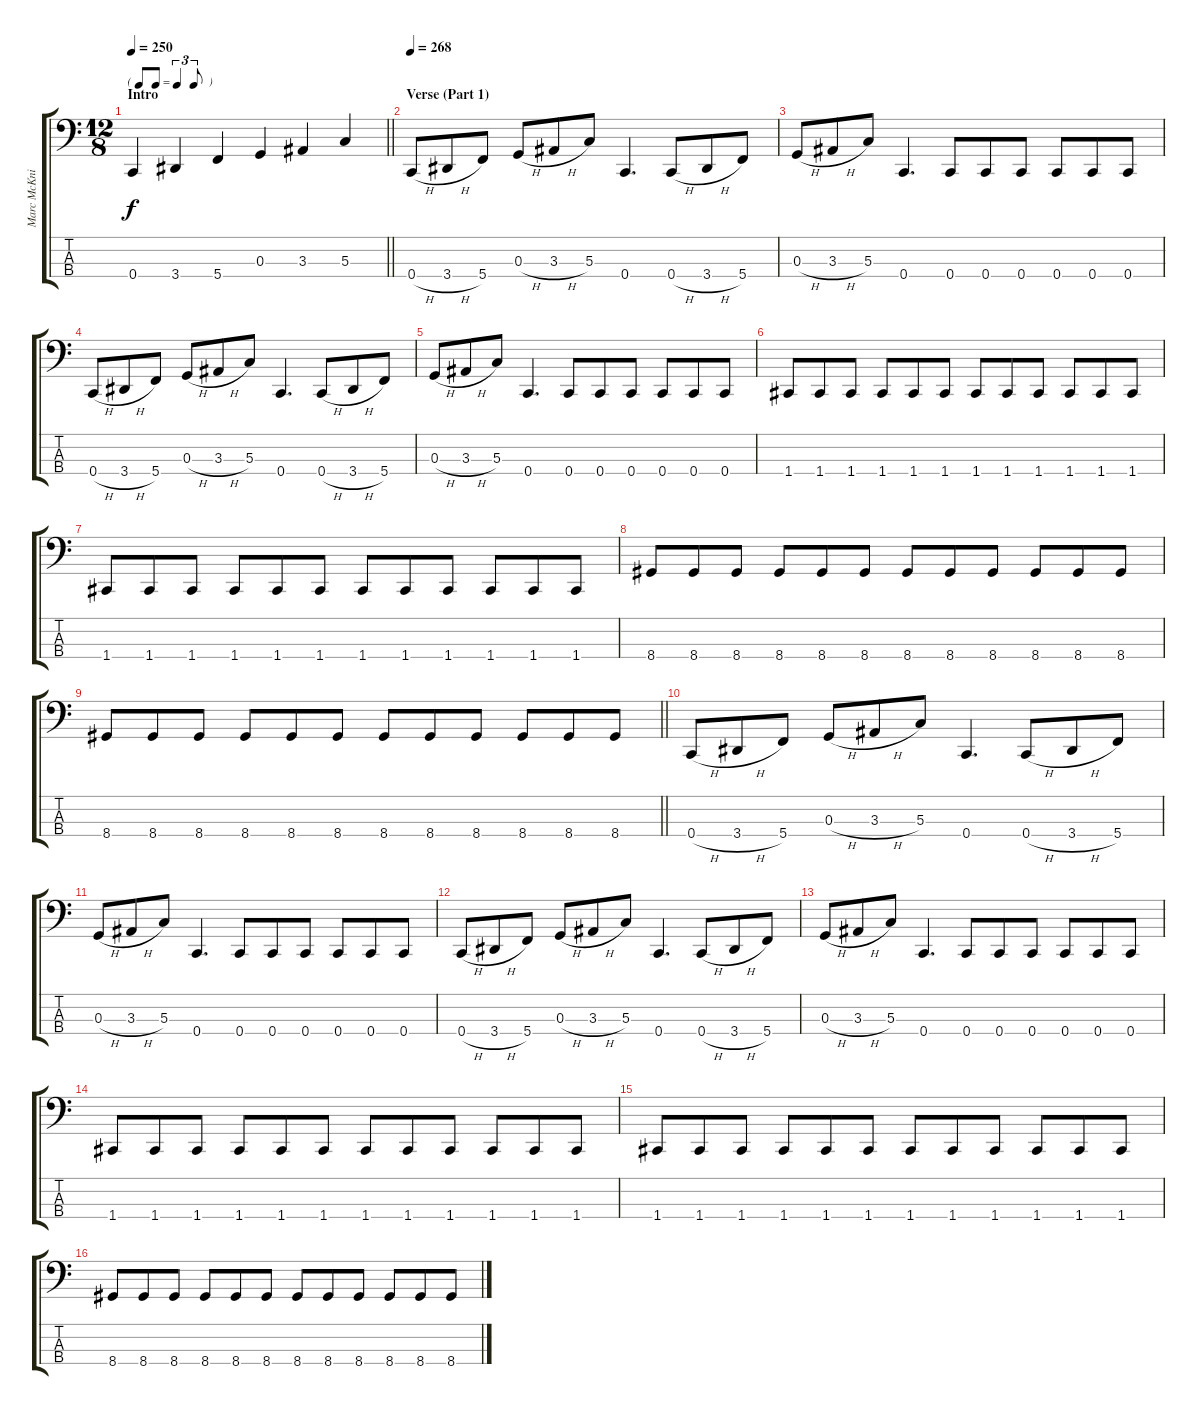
\track ("Marc McKnight" "Marc McKni") {instrument electricbasspick}
\staff {score tabs}
\tuning (F2 C2 G1 C1) {hide}
\ts (12 8)
\tf triplet8th
\section ("" "Intro")
\tempo 250
\clef f4
\barLineRight lightlight
\ks c
0.4.4{dy f instrument electricbasspick} 3.4.4 5.4.4 0.3.4 3.3.4 5.3.4 |
\section ("" "Verse (Part 1)")
\tempo 268
0.4{h}.8 3.4{h}.8 5.4.8 0.3{h}.8 3.3{h}.8 5.3.8 0.4.4{d} 0.4{h}.8 3.4{h}.8 5.4.8 |
0.3{h}.8 3.3{h}.8 5.3.8 0.4.4{d} 0.4.8 0.4.8 0.4.8 0.4.8 0.4.8 0.4.8 |
0.4{h}.8 3.4{h}.8 5.4.8 0.3{h}.8 3.3{h}.8 5.3.8 0.4.4{d} 0.4{h}.8 3.4{h}.8 5.4.8 |
0.3{h}.8 3.3{h}.8 5.3.8 0.4.4{d} 0.4.8 0.4.8 0.4.8 0.4.8 0.4.8 0.4.8 |
1.4.8 1.4.8 1.4.8 1.4.8 1.4.8 1.4.8 1.4.8 1.4.8 1.4.8 1.4.8 1.4.8 1.4.8 |
1.4.8 1.4.8 1.4.8 1.4.8 1.4.8 1.4.8 1.4.8 1.4.8 1.4.8 1.4.8 1.4.8 1.4.8 |
8.4.8 8.4.8 8.4.8 8.4.8 8.4.8 8.4.8 8.4.8 8.4.8 8.4.8 8.4.8 8.4.8 8.4.8 |
\barLineRight lightlight
8.4.8 8.4.8 8.4.8 8.4.8 8.4.8 8.4.8 8.4.8 8.4.8 8.4.8 8.4.8 8.4.8 8.4.8 |
0.4{h}.8 3.4{h}.8 5.4.8 0.3{h}.8 3.3{h}.8 5.3.8 0.4.4{d} 0.4{h}.8 3.4{h}.8 5.4.8 |
0.3{h}.8 3.3{h}.8 5.3.8 0.4.4{d} 0.4.8 0.4.8 0.4.8 0.4.8 0.4.8 0.4.8 |
0.4{h}.8 3.4{h}.8 5.4.8 0.3{h}.8 3.3{h}.8 5.3.8 0.4.4{d} 0.4{h}.8 3.4{h}.8 5.4.8 |
0.3{h}.8 3.3{h}.8 5.3.8 0.4.4{d} 0.4.8 0.4.8 0.4.8 0.4.8 0.4.8 0.4.8 |
1.4.8 1.4.8 1.4.8 1.4.8 1.4.8 1.4.8 1.4.8 1.4.8 1.4.8 1.4.8 1.4.8 1.4.8 |
1.4.8 1.4.8 1.4.8 1.4.8 1.4.8 1.4.8 1.4.8 1.4.8 1.4.8 1.4.8 1.4.8 1.4.8 |
8.4.8 8.4.8 8.4.8 8.4.8 8.4.8 8.4.8 8.4.8 8.4.8 8.4.8 8.4.8 8.4.8 8.4.8
